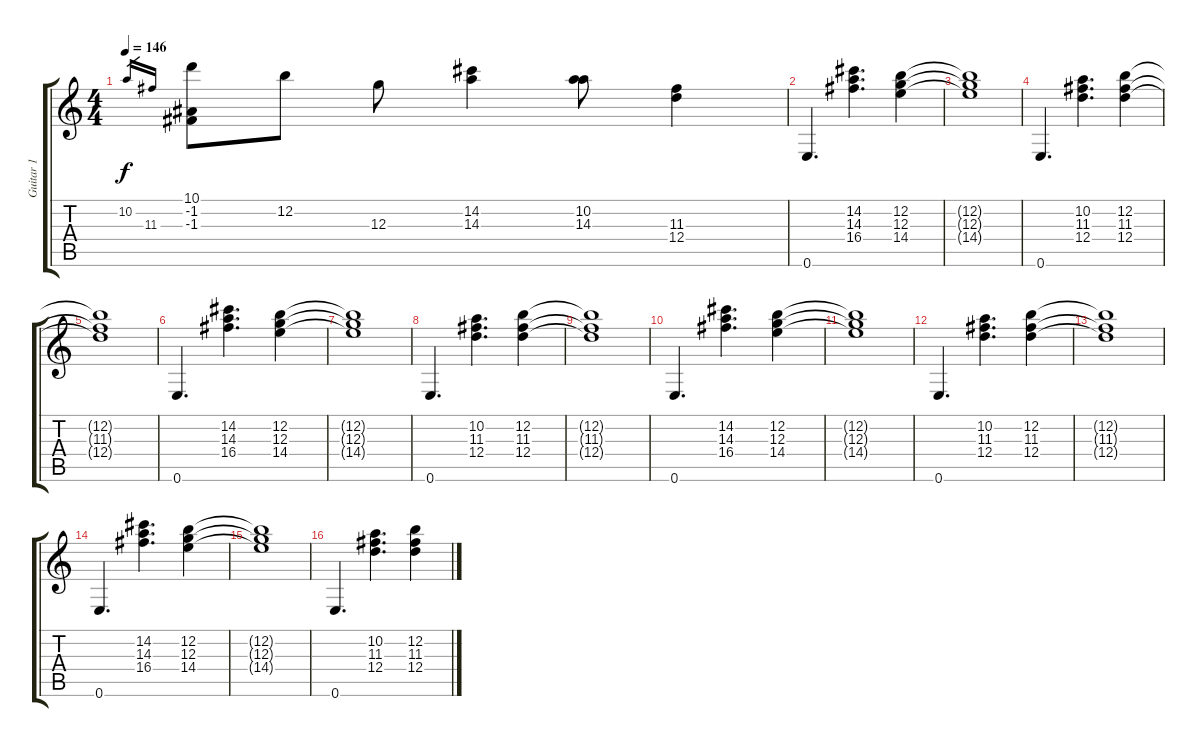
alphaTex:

\track ("Guitar 1" "Guitar 1") {instrument overdrivenguitar}
\staff {score tabs}
\tuning (E4 B3 G3 D3 A2 E2) {hide}
\ts (4 4)
\tempo 146
\clef g2
\ks c
10.2.16{gr dy f} 11.3.16{gr} (10.1 -1.2 -1.3).8 12.2.8 12.3.8 (14.2 14.3).4 (10.2 14.3).8 (11.3 12.4).4 |
0.6.4{d} (14.2 14.3 16.4).4{d} (12.2 12.3 14.4).4 |
(12.2{t} 12.3{t} 14.4{t}).1 |
0.6.4{d} (10.2 11.3 12.4).4{d} (12.2 11.3 12.4).4 |
(12.2{t} 11.3{t} 12.4{t}).1 |
0.6.4{d} (14.2 14.3 16.4).4{d} (12.2 12.3 14.4).4 |
(12.2{t} 12.3{t} 14.4{t}).1 |
0.6.4{d} (10.2 11.3 12.4).4{d} (12.2 11.3 12.4).4 |
(12.2{t} 11.3{t} 12.4{t}).1 |
0.6.4{d} (14.2 14.3 16.4).4{d} (12.2 12.3 14.4).4 |
(12.2{t} 12.3{t} 14.4{t}).1 |
0.6.4{d} (10.2 11.3 12.4).4{d} (12.2 11.3 12.4).4 |
(12.2{t} 11.3{t} 12.4{t}).1 |
0.6.4{d} (14.2 14.3 16.4).4{d} (12.2 12.3 14.4).4 |
(12.2{t} 12.3{t} 14.4{t}).1 |
0.6.4{d} (10.2 11.3 12.4).4{d} (12.2 11.3 12.4).4
